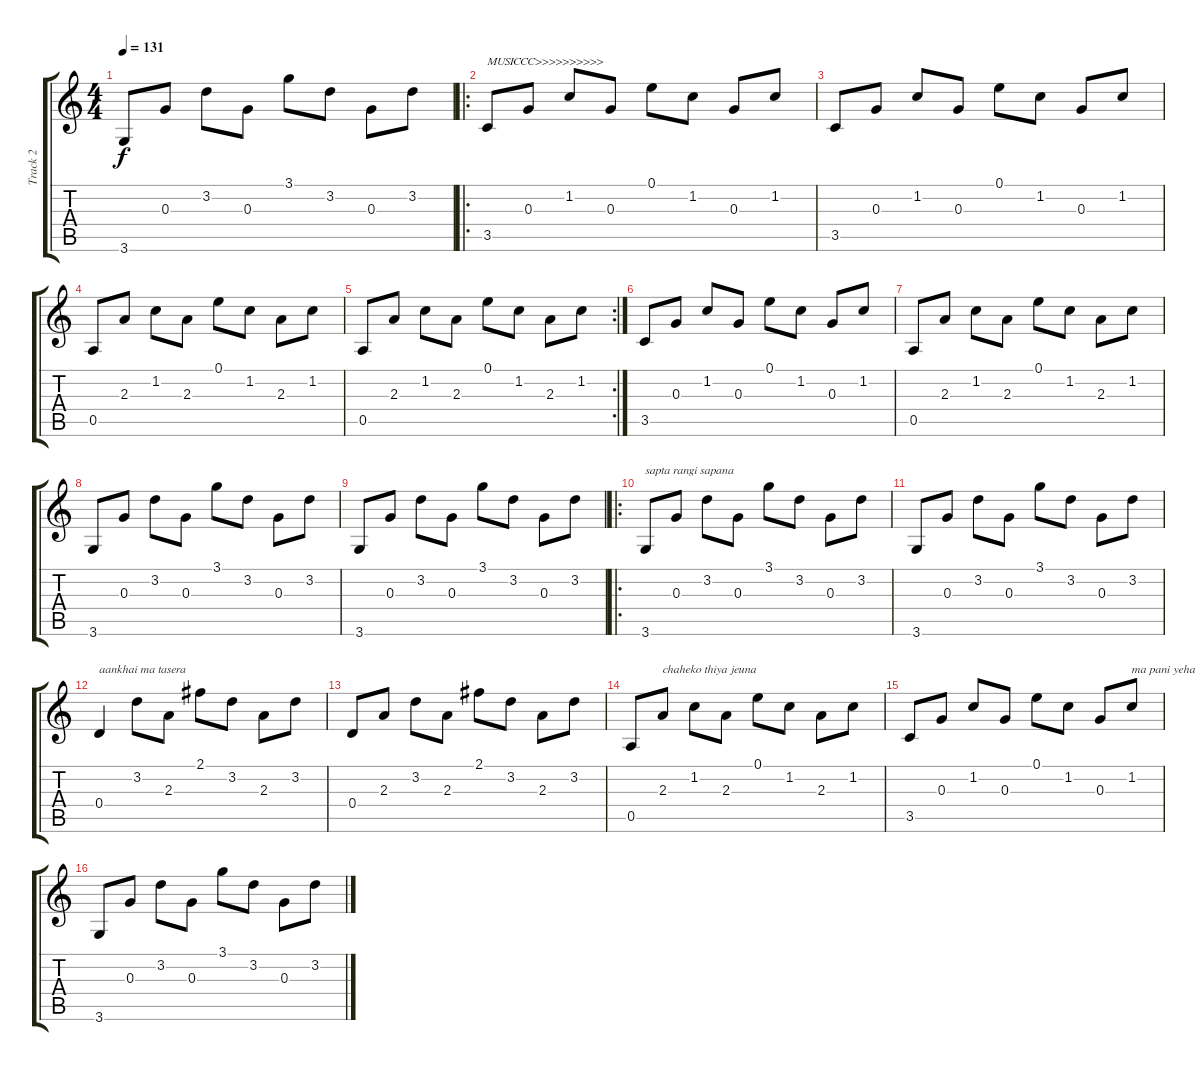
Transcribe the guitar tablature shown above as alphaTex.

\track ("Track 2" "Track 2") {instrument acousticguitarsteel}
\staff {score tabs}
\tuning (E4 B3 G3 D3 A2 E2) {hide}
\ts (4 4)
\tempo 131
\clef g2
\ks c
3.6.8{dy f} 0.3.8 3.2.8 0.3.8 3.1.8 3.2.8 0.3.8 3.2.8 |
\ro
3.5.8{txt "MUSICCC>>>>>>>>>>"} 0.3.8 1.2.8 0.3.8 0.1.8 1.2.8 0.3.8 1.2.8 |
3.5.8 0.3.8 1.2.8 0.3.8 0.1.8 1.2.8 0.3.8 1.2.8 |
0.5.8 2.3.8 1.2.8 2.3.8 0.1.8 1.2.8 2.3.8 1.2.8 |
\rc 2
0.5.8 2.3.8 1.2.8 2.3.8 0.1.8 1.2.8 2.3.8 1.2.8 |
3.5.8 0.3.8 1.2.8 0.3.8 0.1.8 1.2.8 0.3.8 1.2.8 |
0.5.8 2.3.8 1.2.8 2.3.8 0.1.8 1.2.8 2.3.8 1.2.8 |
3.6.8 0.3.8 3.2.8 0.3.8 3.1.8 3.2.8 0.3.8 3.2.8 |
3.6.8 0.3.8 3.2.8 0.3.8 3.1.8 3.2.8 0.3.8 3.2.8 |
\ro
3.6.8{txt "sapta rangi sapana"} 0.3.8 3.2.8 0.3.8 3.1.8 3.2.8 0.3.8 3.2.8 |
3.6.8 0.3.8 3.2.8 0.3.8 3.1.8 3.2.8 0.3.8 3.2.8 |
0.4.4{txt "aankhai ma tasera"} 3.2.8 2.3.8 2.1.8 3.2.8 2.3.8 3.2.8 |
0.4.8 2.3.8 3.2.8 2.3.8 2.1.8 3.2.8 2.3.8 3.2.8 |
0.5.8 2.3.8{txt "chaheko thiya jeuna"} 1.2.8 2.3.8 0.1.8 1.2.8 2.3.8 1.2.8 |
3.5.8 0.3.8 1.2.8 0.3.8 0.1.8 1.2.8 0.3.8 1.2.8{txt "ma pani yeha"} |
3.6.8 0.3.8 3.2.8 0.3.8 3.1.8 3.2.8 0.3.8 3.2.8
